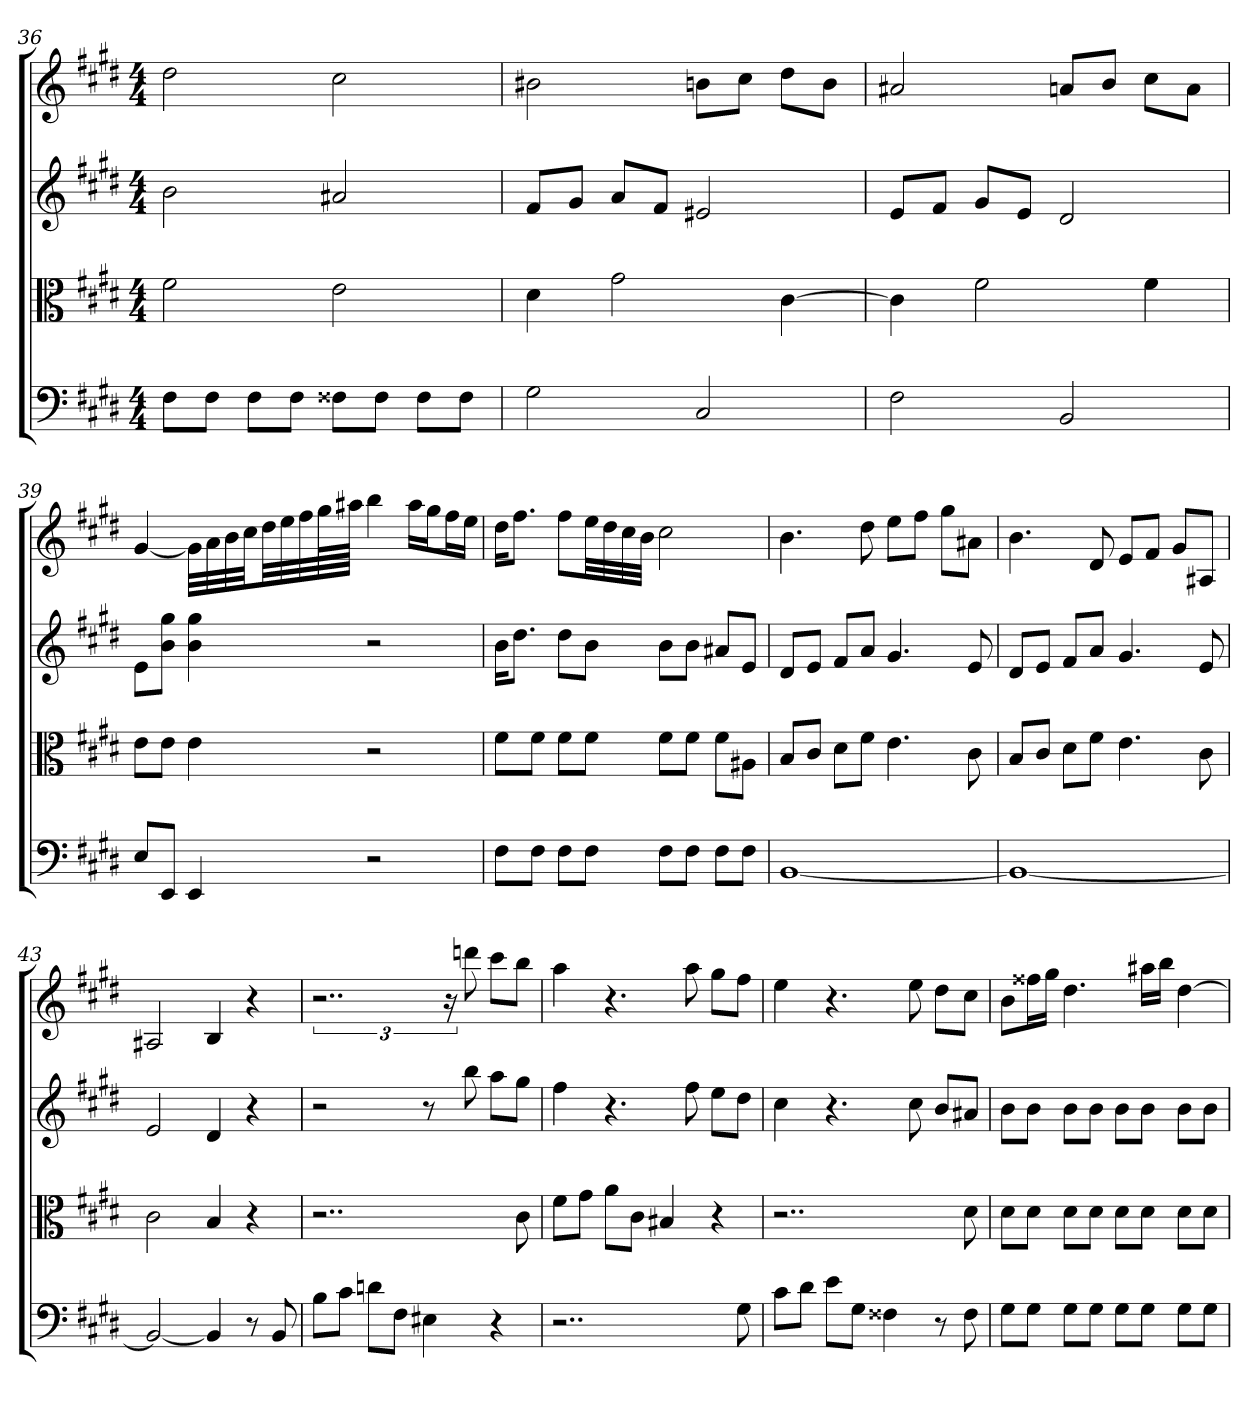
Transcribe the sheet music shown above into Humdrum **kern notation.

**kern	**kern	**kern	**kern
*part4	*part3	*part2	*part1
*staff4	*staff3	*staff2	*staff1
*clefF4	*clefC3	*	*
*k[f#c#g#d#]	*k[f#c#g#d#]	*k[f#c#g#d#]	*k[f#c#g#d#]
*E:	*E:	*E:	*E:
*M4/4	*M4/4	*M4/4	*M4/4
=36	=36	=36	=36
8F#\L	2f#	2b	2dd#
8F#\J	.	.	.
8F#\L	.	.	.
8F#\J	.	.	.
8F##X\L	2e	2a#X	2cc#
8F##\J	.	.	.
8F##\L	.	.	.
8F##\J	.	.	.
=37	=37	=37	=37
2G#	4d#	8f#L	2b#X
.	.	8g#J	.
.	2g#	8aL	.
.	.	8f#J	.
2C#	.	2e#X	8bnL
.	.	.	8cc#J
.	[4c#	.	8dd#L
.	.	.	8bJ
=38	=38	=38	=38
2F#	4c#]	8eL	2a#X
.	.	8f#J	.
.	2f#	8g#L	.
.	.	8eJ	.
2BB	.	2d#	8anL
.	.	.	8bJ
.	4f#	.	8cc#L
.	.	.	8aJ
=39	=39	=39	=39
8E/L	8e\L	8eL	[4g#
8EE/J	8e\J	8b 8gg#J	.
4EE	4e	4b 4gg#	32g#LLL]
.	.	.	32a
.	.	.	32b
.	.	.	32cc#JJ
.	.	.	32dd#LL
.	.	.	32ee
.	.	.	32ff#
.	.	.	64gg#L
.	.	.	64aa#XJJJJ
2r	2r	2r	4bb
.	.	.	16aa#LL
.	.	.	16gg#J
.	.	.	16ff#L
.	.	.	16eeJJ
=40	=40	=40	=40
8F#\L	8f#\L	16bKL	16dd#KL
.	.	8.dd#J	8.ff#J
8F#\J	8f#\J	.	.
8F#\L	8f#\L	8dd#L	8ff#L
8F#\J	8f#\J	8bJ	32eeLL
.	.	.	32dd#
.	.	.	32cc#
.	.	.	32bJJJ
8F#\L	8f#\L	8bL	2cc#
8F#\J	8f#\J	8bJ	.
8F#\L	8f#\L	8a#XL	.
8F#\J	8A#X\J	8eJ	.
=41	=41	=41	=41
[1BB	8B/L	8d#L	4.b
.	8c#/J	8eJ	.
.	8d#\L	8f#L	.
.	8f#\J	8aJ	8dd#
.	4.e	4.g#	8eeL
.	.	.	8ff#J
.	.	.	8gg#L
.	8c#	8e	8a#XJ
=42	=42	=42	=42
1BB_	8B/L	8d#L	4.b
.	8c#/J	8eJ	.
.	8d#\L	8f#L	.
.	8f#\J	8aJ	8d#
.	4.e	4.g#	8eL
.	.	.	8f#J
.	.	.	8g#L
.	8c#	8e	8A#XJ
=43	=43	=43	=43
2BB_	2c#	2e	2A#X
4BB]	4B	4d#	4B
8r	4r	4r	4r
8BB	.	.	.
=44	=44	=44	=44
8B\L	2..r	2r	3..r
8c#\J	.	.	.
8dn\L	.	.	.
8F#\J	.	.	.
4E#X	.	8r	.
.	.	.	24r
.	.	8bb	8dddn
4r	.	8aaL	8ccc#L
.	8c#	8gg#J	8bbJ
=45	=45	=45	=45
2..r	8f#\L	4ff#	4aa
.	8g#\J	.	.
.	8a\L	4.r	4.r
.	8c#\J	.	.
.	4B#X	.	.
.	.	8ff#	8aa
.	4r	8eeL	8gg#L
8G#	.	8dd#J	8ff#J
=46	=46	=46	=46
8c#\L	2..r	4cc#	4ee
8d#\J	.	.	.
8e\L	.	4.r	4.r
8G#\J	.	.	.
4F##X	.	.	.
.	.	8cc#	8ee
8r	.	8bL	8dd#L
8F##	8d#	8a#XJ	8cc#J
=47	=47	=47	=47
8G#\L	8d#\L	8bL	8bL
8G#\J	8d#\J	8bJ	16ff##XL
.	.	.	16gg#JJ
8G#\L	8d#\L	8bL	4.dd#
8G#\J	8d#\J	8bJ	.
8G#\L	8d#\L	8bL	.
8G#\J	8d#\J	8bJ	16aa#XLL
.	.	.	16bbJJ
8G#\L	8d#\L	8bL	[4dd#
8G#\J	8d#\J	8bJ	.
=	=	=	=
*-	*-	*-	*-
